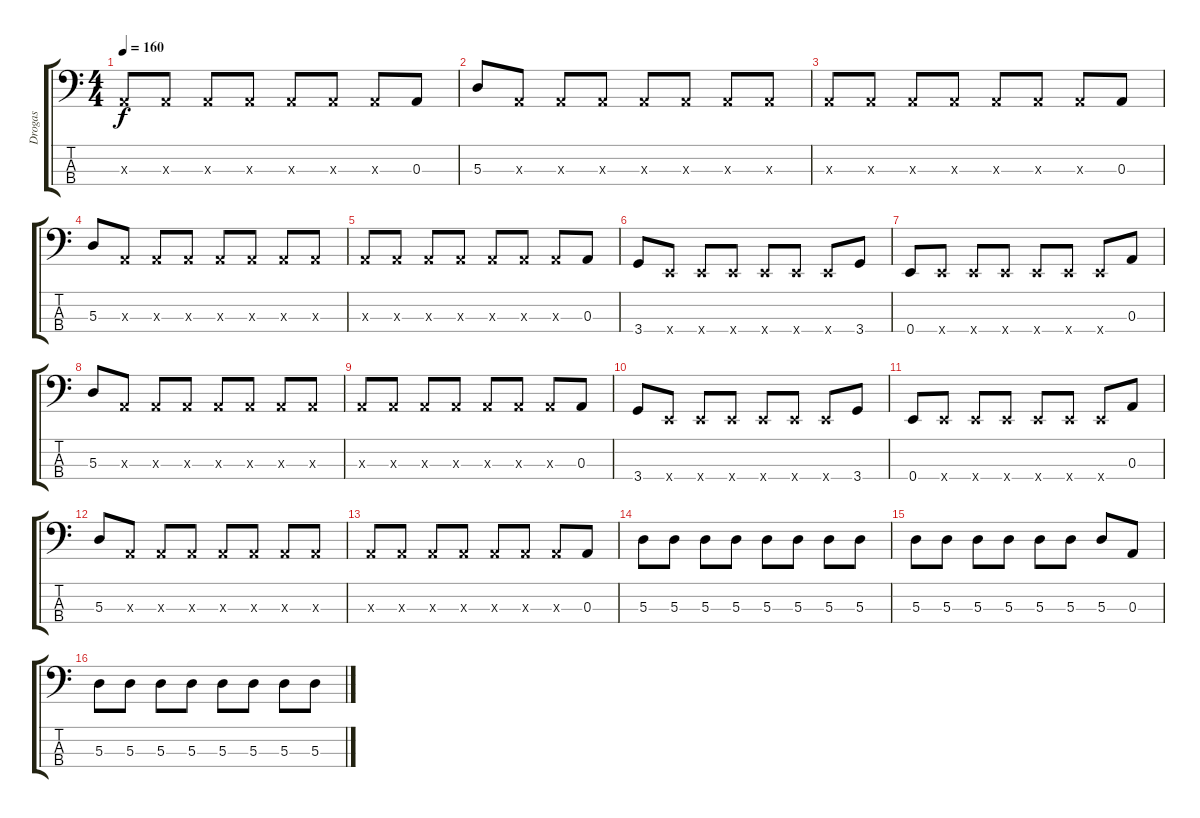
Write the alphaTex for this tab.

\track ("Drogas" "Drogas") {instrument electricbassfinger}
\staff {score tabs}
\tuning (G2 D2 A1 E1) {hide}
\ts (4 4)
\tempo 160
\clef f4
\ks c
0.3{x}.8{dy f} 0.3{x}.8 0.3{x}.8 0.3{x}.8 0.3{x}.8 0.3{x}.8 0.3{x}.8 0.3.8 |
5.3.8 0.3{x}.8 0.3{x}.8 0.3{x}.8 0.3{x}.8 0.3{x}.8 0.3{x}.8 0.3{x}.8 |
0.3{x}.8 0.3{x}.8 0.3{x}.8 0.3{x}.8 0.3{x}.8 0.3{x}.8 0.3{x}.8 0.3.8 |
5.3.8 0.3{x}.8 0.3{x}.8 0.3{x}.8 0.3{x}.8 0.3{x}.8 0.3{x}.8 0.3{x}.8 |
0.3{x}.8 0.3{x}.8 0.3{x}.8 0.3{x}.8 0.3{x}.8 0.3{x}.8 0.3{x}.8 0.3.8 |
3.4.8 0.4{x}.8 0.4{x}.8 0.4{x}.8 0.4{x}.8 0.4{x}.8 0.4{x}.8 3.4.8 |
0.4.8 0.4{x}.8 0.4{x}.8 0.4{x}.8 0.4{x}.8 0.4{x}.8 0.4{x}.8 0.3.8 |
5.3.8 0.3{x}.8 0.3{x}.8 0.3{x}.8 0.3{x}.8 0.3{x}.8 0.3{x}.8 0.3{x}.8 |
0.3{x}.8 0.3{x}.8 0.3{x}.8 0.3{x}.8 0.3{x}.8 0.3{x}.8 0.3{x}.8 0.3.8 |
3.4.8 0.4{x}.8 0.4{x}.8 0.4{x}.8 0.4{x}.8 0.4{x}.8 0.4{x}.8 3.4.8 |
0.4.8 0.4{x}.8 0.4{x}.8 0.4{x}.8 0.4{x}.8 0.4{x}.8 0.4{x}.8 0.3.8 |
5.3.8 0.3{x}.8 0.3{x}.8 0.3{x}.8 0.3{x}.8 0.3{x}.8 0.3{x}.8 0.3{x}.8 |
0.3{x}.8 0.3{x}.8 0.3{x}.8 0.3{x}.8 0.3{x}.8 0.3{x}.8 0.3{x}.8 0.3.8 |
5.3.8 5.3.8 5.3.8 5.3.8 5.3.8 5.3.8 5.3.8 5.3.8 |
5.3.8 5.3.8 5.3.8 5.3.8 5.3.8 5.3.8 5.3.8 0.3.8 |
5.3.8 5.3.8 5.3.8 5.3.8 5.3.8 5.3.8 5.3.8 5.3.8
